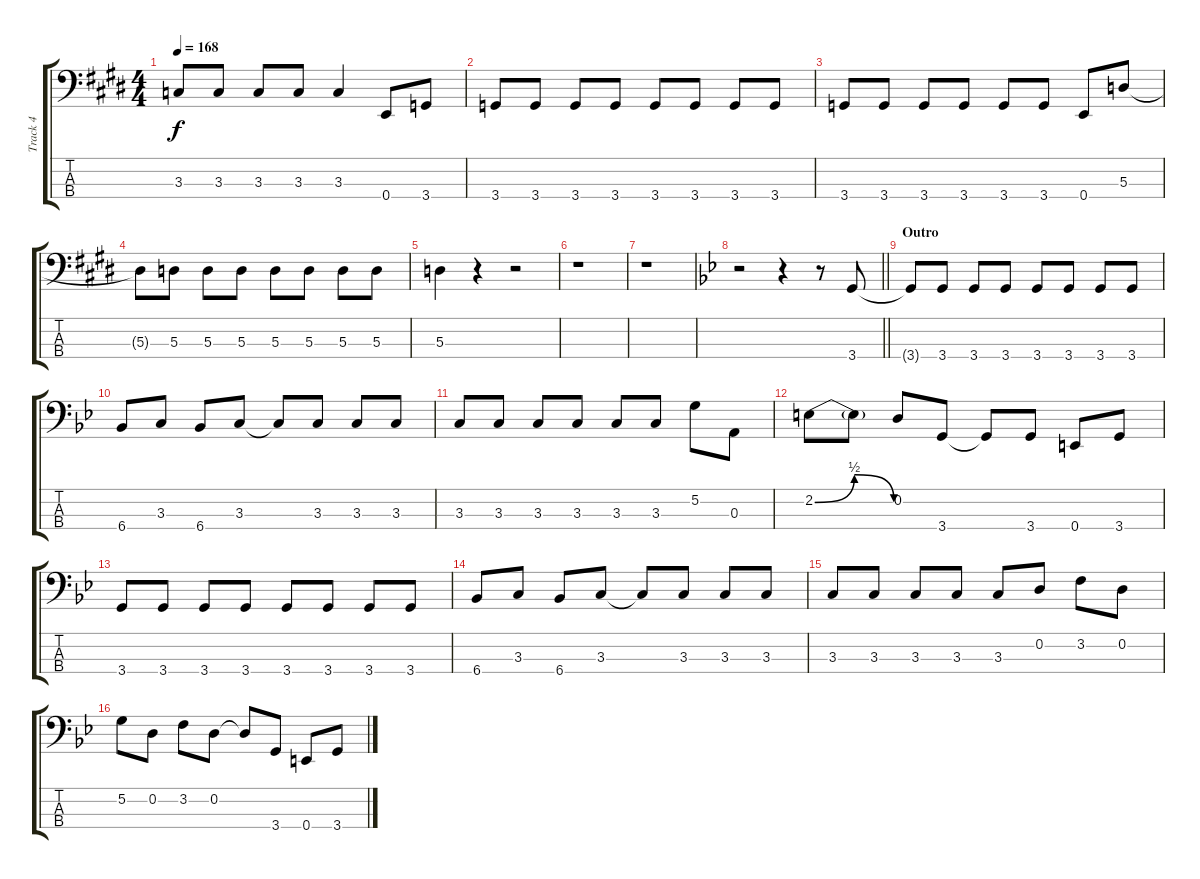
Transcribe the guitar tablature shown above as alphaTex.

\track ("Track 4" "Track 4") {instrument electricbassfinger}
\staff {score tabs}
\tuning (G2 D2 A1 E1) {hide}
\ts (4 4)
\tempo 168
\clef f4
\ks e
3.3.8{dy f} 3.3.8 3.3.8 3.3.8 3.3.4 0.4.8 3.4.8 |
3.4.8 3.4.8 3.4.8 3.4.8 3.4.8 3.4.8 3.4.8 3.4.8 |
3.4.8 3.4.8 3.4.8 3.4.8 3.4.8 3.4.8 0.4.8 5.3.8 |
5.3{t}.8 5.3.8 5.3.8 5.3.8 5.3.8 5.3.8 5.3.8 5.3.8 |
5.3.4 r.4 r.2 |
r.1 |
r.1 |
\barLineRight lightlight
\ks bb
r.2 r.4 r.8 3.4.8 |
\section ("" "Outro")
3.4{t}.8 3.4.8 3.4.8 3.4.8 3.4.8 3.4.8 3.4.8 3.4.8 |
6.4.8 3.3.8 6.4.8 3.3.8 3.3{t}.8 3.3.8 3.3.8 3.3.8 |
3.3.8 3.3.8 3.3.8 3.3.8 3.3.8 3.3.8 5.2.8 0.3.8 |
2.2{be (bendrelease 0 0 30 2 30 2 60 0)}.8 2.2{t}.8 0.2.8 3.4.8 3.4{t}.8 3.4.8 0.4.8 3.4.8 |
3.4.8 3.4.8 3.4.8 3.4.8 3.4.8 3.4.8 3.4.8 3.4.8 |
6.4.8 3.3.8 6.4.8 3.3.8 3.3{t}.8 3.3.8 3.3.8 3.3.8 |
3.3.8 3.3.8 3.3.8 3.3.8 3.3.8 0.2.8 3.2.8 0.2.8 |
5.2.8 0.2.8 3.2.8 0.2.8 0.2{t}.8 3.4.8 0.4.8 3.4.8
